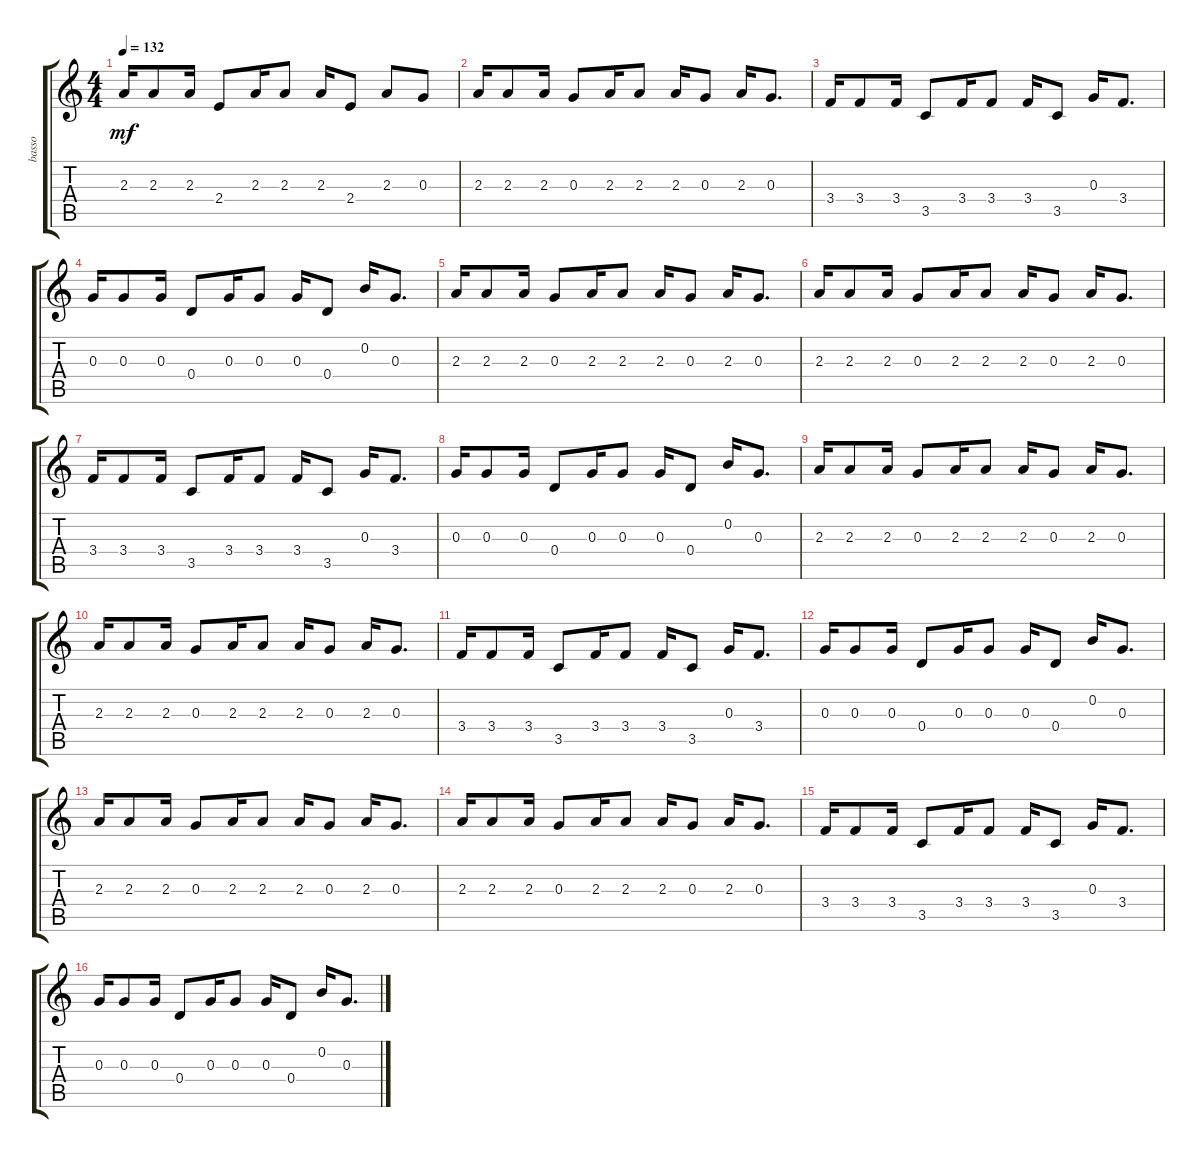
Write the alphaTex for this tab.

\track ("basso" "basso") {instrument fretlessbass}
\staff {score tabs}
\tuning (E4 B3 G3 D3 A2 E2) {hide}
\ts (4 4)
\tempo 132
\clef g2
\ks c
2.3.16{dy mf} 2.3.8 2.3.16 2.4.8 2.3.16 2.3.8 2.3.16 2.4.8 2.3.8 0.3.8 |
2.3.16 2.3.8 2.3.16 0.3.8 2.3.16 2.3.8 2.3.16 0.3.8 2.3.16 0.3.8{d} |
3.4.16 3.4.8 3.4.16 3.5.8 3.4.16 3.4.8 3.4.16 3.5.8 0.3.16 3.4.8{d} |
0.3.16 0.3.8 0.3.16 0.4.8 0.3.16 0.3.8 0.3.16 0.4.8 0.2.16 0.3.8{d} |
2.3.16 2.3.8 2.3.16 0.3.8 2.3.16 2.3.8 2.3.16 0.3.8 2.3.16 0.3.8{d} |
2.3.16 2.3.8 2.3.16 0.3.8 2.3.16 2.3.8 2.3.16 0.3.8 2.3.16 0.3.8{d} |
3.4.16 3.4.8 3.4.16 3.5.8 3.4.16 3.4.8 3.4.16 3.5.8 0.3.16 3.4.8{d} |
0.3.16 0.3.8 0.3.16 0.4.8 0.3.16 0.3.8 0.3.16 0.4.8 0.2.16 0.3.8{d} |
2.3.16 2.3.8 2.3.16 0.3.8 2.3.16 2.3.8 2.3.16 0.3.8 2.3.16 0.3.8{d} |
2.3.16 2.3.8 2.3.16 0.3.8 2.3.16 2.3.8 2.3.16 0.3.8 2.3.16 0.3.8{d} |
3.4.16 3.4.8 3.4.16 3.5.8 3.4.16 3.4.8 3.4.16 3.5.8 0.3.16 3.4.8{d} |
0.3.16 0.3.8 0.3.16 0.4.8 0.3.16 0.3.8 0.3.16 0.4.8 0.2.16 0.3.8{d} |
2.3.16 2.3.8 2.3.16 0.3.8 2.3.16 2.3.8 2.3.16 0.3.8 2.3.16 0.3.8{d} |
2.3.16 2.3.8 2.3.16 0.3.8 2.3.16 2.3.8 2.3.16 0.3.8 2.3.16 0.3.8{d} |
3.4.16 3.4.8 3.4.16 3.5.8 3.4.16 3.4.8 3.4.16 3.5.8 0.3.16 3.4.8{d} |
0.3.16 0.3.8 0.3.16 0.4.8 0.3.16 0.3.8 0.3.16 0.4.8 0.2.16 0.3.8{d}
